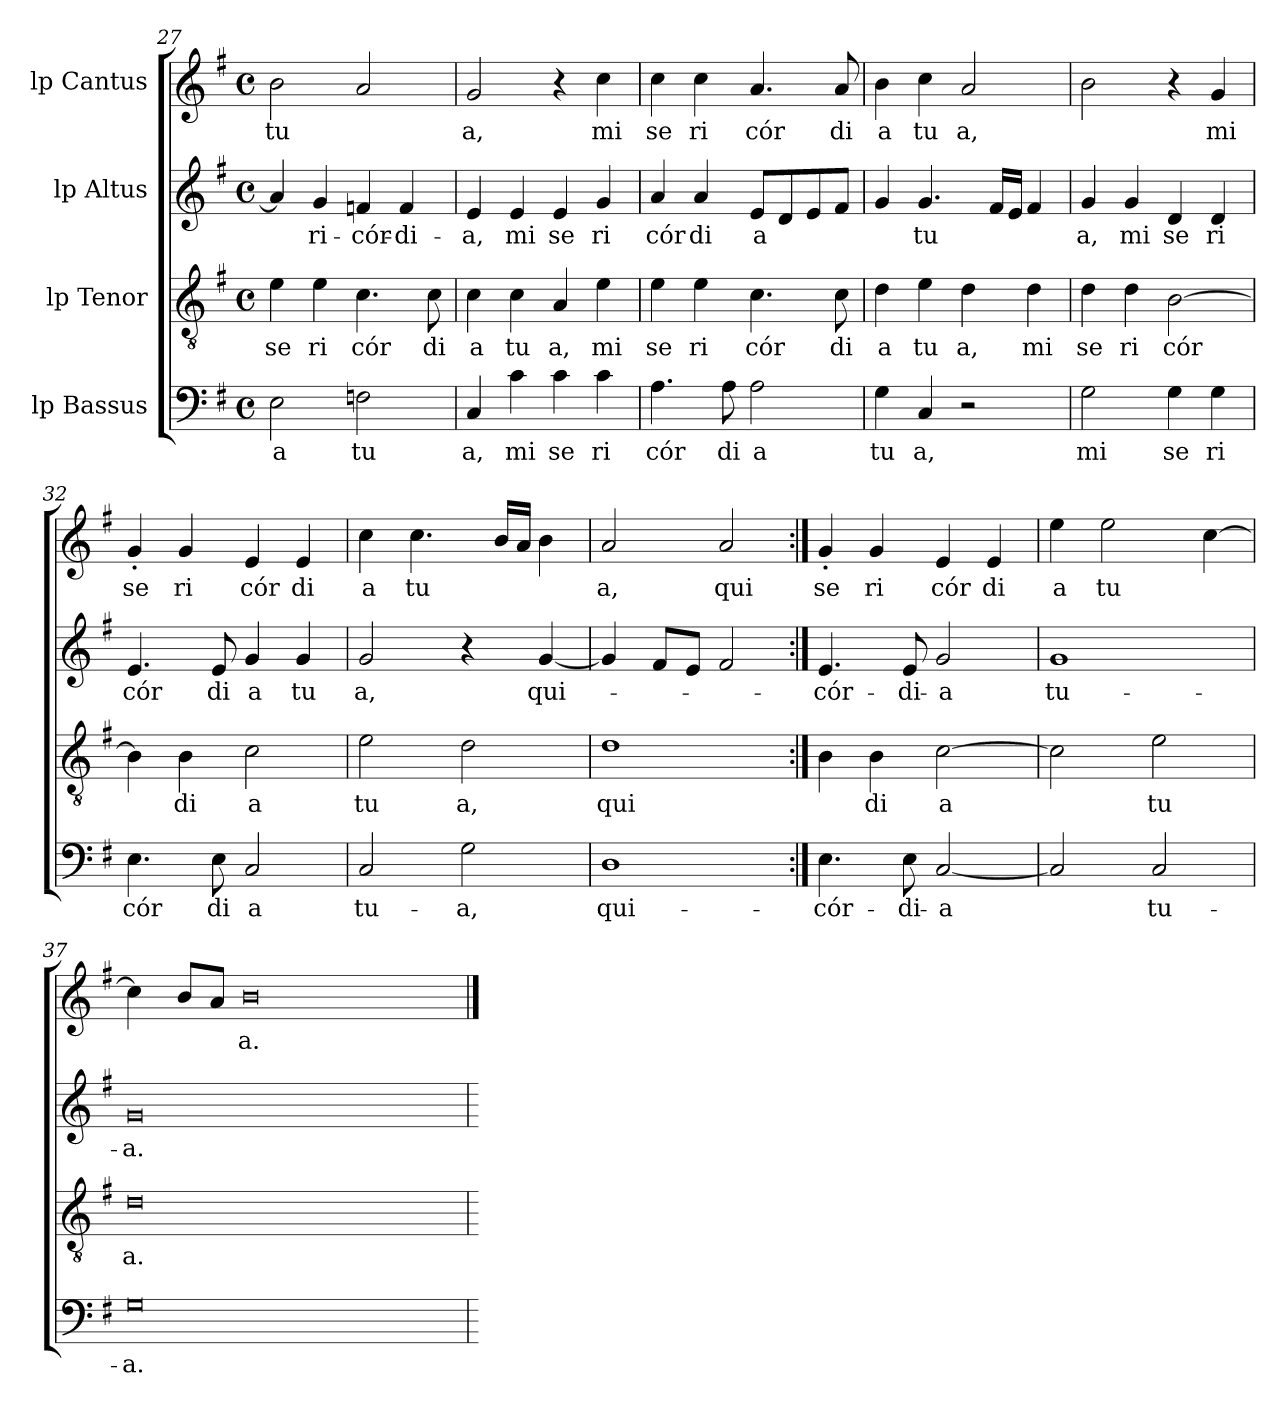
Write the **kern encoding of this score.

**kern	**text	**kern	**text	**kern	**text	**kern	**text
*part4	*part4	*part3	*part3	*part2	*part2	*part1	*part1
*staff4	*staff4	*staff3	*staff3	*staff2	*staff2	*staff1	*staff1
*I"lp Bassus	*	*I"lp Tenor	*	*I"lp Altus	*	*I"lp Cantus	*
*clefF4	*	*clefGv2	*	*clefG2	*	*clefG2	*
*k[f#]	*	*k[f#]	*	*k[f#]	*	*k[f#]	*
*G:	*	*G:	*	*G:	*	*G:	*
*M4/4	*	*M4/4	*	*M4/4	*	*M4/4	*
*met(c)	*	*met(c)	*	*met(c)	*	*met(c)	*
=27	=27	=27	=27	=27	=27	=27	=27
!	!LO:LY:b:cj	!	!LO:LY:b:cj	!	!	!	!LO:LY:b:cj
2E\	a	4e\	se	4a/]	.	2b\	tu
!	!	!	!LO:LY:b:cj	!	!LO:LY:b:cj	!	!
.	.	4e\	ri	4g/	-ri-	.	.
!	!LO:LY:b:cj	!	!LO:LY:b:cj	!	!LO:LY:b:cj	!	!
2Fn\	tu	4.c\	cór	4fn/	-cór-	2a/	.
!	!	!	!	!	!LO:LY:b:cj	!	!
.	.	.	.	4f/	-di-	.	.
!	!	!	!LO:LY:b:cj	!	!	!	!
.	.	8c\	di	.	.	.	.
!!LO:LB:g=z
=28	=28	=28	=28	=28	=28	=28	=28
!	!LO:LY:b:cj	!	!LO:LY:b:cj	!	!LO:LY:b:cj	!	!LO:LY:b:cj
4C/	a,	4c\	a	4e/	-a,	2g/	a,
!	!LO:LY:b:cj	!	!LO:LY:b:cj	!	!LO:LY:b:cj	!	!
4c\	mi	4c\	tu	4e/	mi	.	.
!	!LO:LY:b:cj	!	!LO:LY:b:cj	!	!LO:LY:b:cj	!	!
4c\	se	4A/	a,	4e/	se	4r	.
!	!LO:LY:b:cj	!	!LO:LY:b:cj	!	!LO:LY:b:cj	!	!LO:LY:b:cj
4c\	ri	4e\	mi	4g/	ri	4cc\	mi
=29	=29	=29	=29	=29	=29	=29	=29
!	!LO:LY:b:cj	!	!LO:LY:b:cj	!	!LO:LY:b:cj	!	!LO:LY:b:cj
4.A\	cór	4e\	se	4a/	cór	4cc\	se
!	!	!	!LO:LY:b:cj	!	!LO:LY:b:cj	!	!LO:LY:b:cj
.	.	4e\	ri	4a/	di	4cc\	ri
!	!LO:LY:b:cj	!	!	!	!	!	!
8A\	di	.	.	.	.	.	.
!	!LO:LY:b:cj	!	!LO:LY:b:cj	!	!LO:LY:b:cj	!	!LO:LY:b:cj
2A\	a	4.c\	cór	8e/L	a	4.a/	cór
.	.	.	.	8d/	.	.	.
.	.	.	.	8e/	.	.	.
!	!	!	!LO:LY:b:cj	!	!	!	!LO:LY:b:cj
.	.	8c\	di	8f#/J	.	8a/	di
=30	=30	=30	=30	=30	=30	=30	=30
!	!LO:LY:b:cj	!	!LO:LY:b:cj	!	!	!	!LO:LY:b:cj
4G\	tu	4d\	a	4g/	.	4b\	a
!	!LO:LY:b:cj	!	!LO:LY:b:cj	!	!LO:LY:b:cj	!	!LO:LY:b:cj
4C/	a,	4e\	tu	4.g/	tu	4cc\	tu
!	!	!	!LO:LY:b:cj	!	!	!	!LO:LY:b:cj
2r	.	4d\	a,	.	.	2a/	a,
.	.	.	.	16f#/L	.	.	.
.	.	.	.	16e/J	.	.	.
!	!	!	!LO:LY:b:cj	!	!	!	!
.	.	4d\	mi	4f#/	.	.	.
=31	=31	=31	=31	=31	=31	=31	=31
!	!LO:LY:b:cj	!	!LO:LY:b:cj	!	!LO:LY:b:cj	!	!
2G\	mi	4d\	se	4g/	a,	2b\	.
!	!	!	!LO:LY:b:cj	!	!LO:LY:b:cj	!	!
.	.	4d\	ri	4g/	mi	.	.
!	!LO:LY:b:cj	!	!LO:LY:b:cj	!	!LO:LY:b:cj	!	!
4G\	se	[>2B\	cór	4d/	se	4r	.
!	!LO:LY:b:cj	!	!	!	!LO:LY:b:cj	!	!LO:LY:b:cj
4G\	ri	.	.	4d/	ri	4g/	mi
=32	=32	=32	=32	=32	=32	=32	=32
!	!LO:LY:b:cj	!	!	!	!LO:LY:b:cj	!	!LO:LY:b:cj
4.E\	cór	4B\]	.	4.e/	cór	4g'>/	se
!	!	!	!LO:LY:b:cj	!	!	!	!LO:LY:b:cj
.	.	4B\	di	.	.	4g/	ri
!	!LO:LY:b:cj	!	!	!	!LO:LY:b:cj	!	!
8E\	di	.	.	8e/	di	.	.
!	!LO:LY:b:cj	!	!LO:LY:b:cj	!	!LO:LY:b:cj	!	!LO:LY:b:cj
2C/	a	2c\	a	4g/	a	4e/	cór
!	!	!	!	!	!LO:LY:b:cj	!	!LO:LY:b:cj
.	.	.	.	4g/	tu	4e/	di
!!LO:LB:g=z
=33	=33	=33	=33	=33	=33	=33	=33
!	!LO:LY:b:cj	!	!LO:LY:b:cj	!	!LO:LY:b:cj	!	!LO:LY:b:cj
2C/	tu-	2e\	tu	2g/	a,	4cc\	a
!	!	!	!	!	!	!	!LO:LY:b:cj
.	.	.	.	.	.	4.cc\	tu
!	!LO:LY:b:cj	!	!LO:LY:b:cj	!	!	!	!
2G\	-a,	2d\	a,	4r	.	.	.
.	.	.	.	.	.	16b/L	.
.	.	.	.	.	.	16a/J	.
!	!	!	!	!	!LO:LY:b	!	!
.	.	.	.	[<4g/	qui-	4b\	.
=34	=34	=34	=34	=34	=34	=34	=34
!	!LO:LY:b:cj	!	!LO:LY:b:cj	!	!	!	!LO:LY:b:cj
1D	qui-	1d	qui	4g/]	.	2a/	a,
.	.	.	.	8f#/L	.	.	.
.	.	.	.	8e/J	.	.	.
!	!	!	!	!	!	!	!LO:LY:b:cj
.	.	.	.	2f#/	.	2a/	qui
=35:|!	=35:|!	=35:|!	=35:|!	=35:|!	=35:|!	=35:|!	=35:|!
!	!LO:LY:b:cj	!	!	!	!LO:LY:b:cj	!	!LO:LY:b:cj
4.E\	-cór-	4B\	.	4.e/	-cór-	4g'>/	se
!	!	!	!LO:LY:b:cj	!	!	!	!LO:LY:b:cj
.	.	4B\	di	.	.	4g/	ri
!	!LO:LY:b:cj	!	!	!	!LO:LY:b:cj	!	!
8E\	-di-	.	.	8e/	-di-	.	.
!	!LO:LY:b:cj	!	!LO:LY:b:cj	!	!LO:LY:b:cj	!	!LO:LY:b:cj
[<2C/	-a	[>2c\	a	2g/	-a	4e/	cór
!	!	!	!	!	!	!	!LO:LY:b:cj
.	.	.	.	.	.	4e/	di
=36	=36	=36	=36	=36	=36	=36	=36
!	!	!	!	!	!LO:LY:b:cj	!	!LO:LY:b:cj
2C/]	.	2c\]	.	1g	tu-	4ee\	a
!	!	!	!	!	!	!	!LO:LY:b:cj
.	.	.	.	.	.	2ee\	tu
!	!LO:LY:b:cj	!	!LO:LY:b:cj	!	!	!	!
2C/	tu-	2e\	tu	.	.	.	.
.	.	.	.	.	.	[>4cc\	.
=37	=37	=37	=37	=37	=37	=37	=37
!	!LO:LY:b	!	!LO:LY:b	!	!LO:LY:b	!	!
0G	-a.	0d	a.	0g	-a.	4cc\]	.
.	.	.	.	.	.	8b/L	.
.	.	.	.	.	.	8a/J	.
!	!	!	!	!	!	!	!LO:LY:b
.	.	.	.	.	.	0b	a.
2ryy	.	2ryy	.	2ryy	.	.	.
=	==	=	==	=	==	==	==
*-	*-	*-	*-	*-	*-	*-	*-
